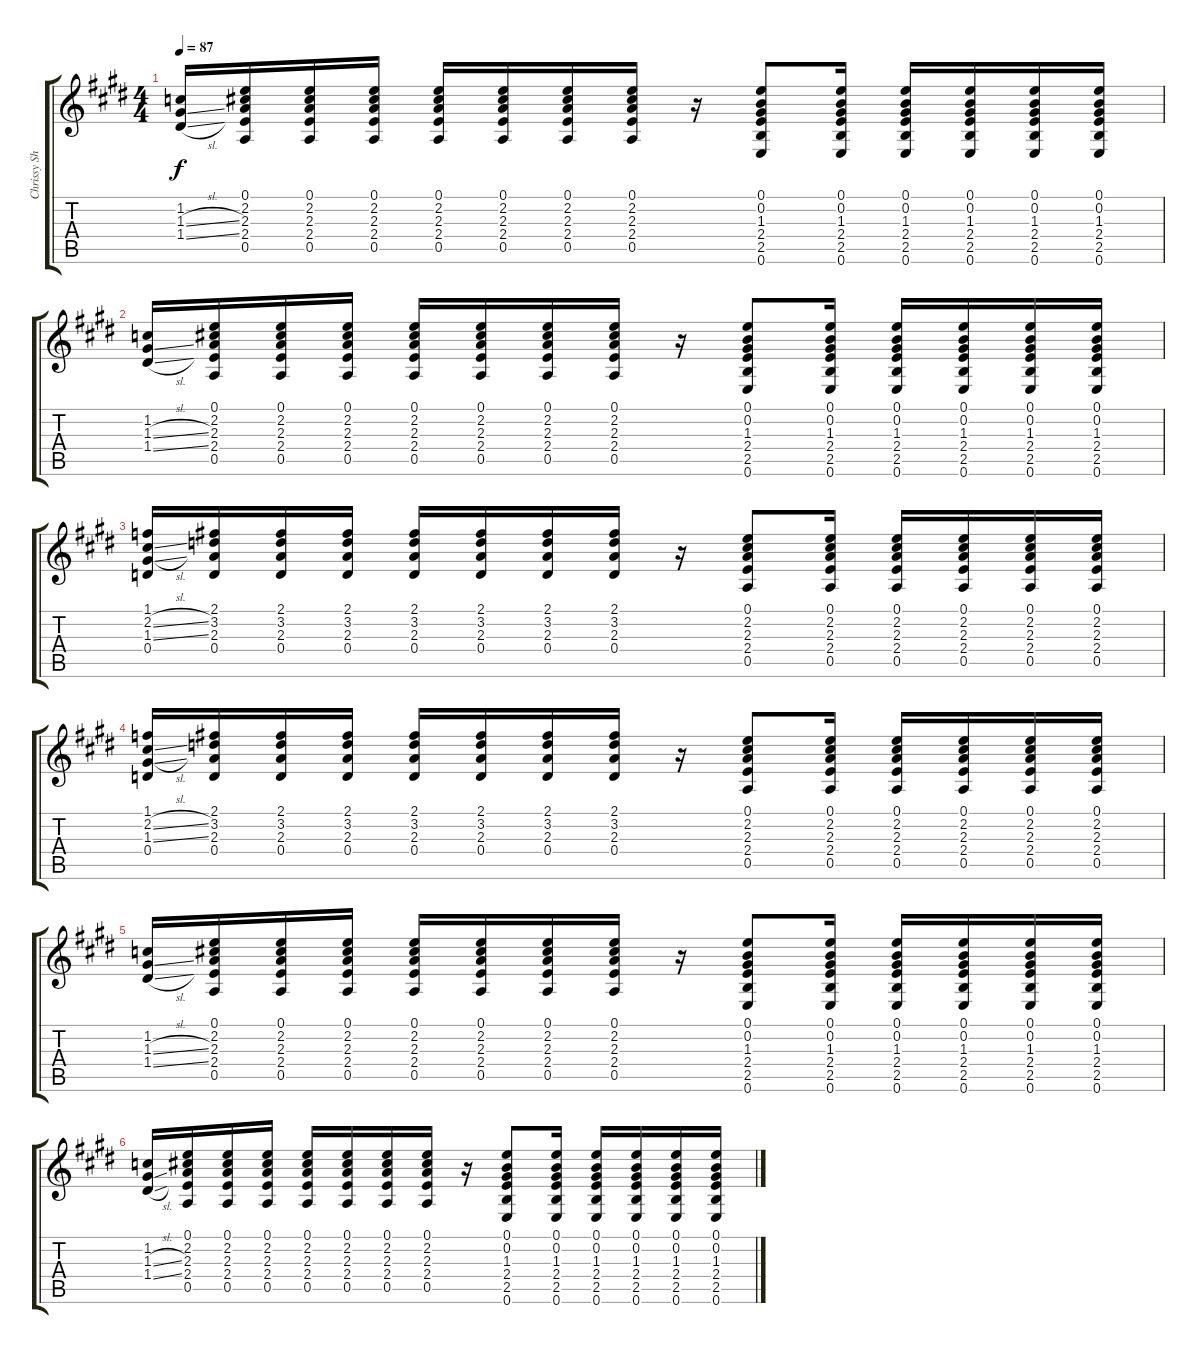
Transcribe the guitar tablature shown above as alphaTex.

\track ("Chrissy Shefts Guitar" "Chrissy Sh") {instrument acousticguitarsteel}
\staff {score tabs}
\tuning (E4 B3 G3 D3 A2 E2) {hide}
\ts (4 4)
\tempo 87
\clef g2
\ks e
(1.2 1.3{sl} 1.4{sl}).16{dy f} (0.1 2.2 2.3 2.4 0.5).16 (0.1 2.2 2.3 2.4 0.5).16 (0.1 2.2 2.3 2.4 0.5).16 (0.1 2.2 2.3 2.4 0.5).16 (0.1 2.2 2.3 2.4 0.5).16 (0.1 2.2 2.3 2.4 0.5).16 (0.1 2.2 2.3 2.4 0.5).16 r.16 (0.1 0.2 1.3 2.4 2.5 0.6).8 (0.1 0.2 1.3 2.4 2.5 0.6).16 (0.1 0.2 1.3 2.4 2.5 0.6).16 (0.1 0.2 1.3 2.4 2.5 0.6).16 (0.1 0.2 1.3 2.4 2.5 0.6).16 (0.1 0.2 1.3 2.4 2.5 0.6).16 |
(1.2 1.3{sl} 1.4{sl}).16 (0.1 2.2 2.3 2.4 0.5).16 (0.1 2.2 2.3 2.4 0.5).16 (0.1 2.2 2.3 2.4 0.5).16 (0.1 2.2 2.3 2.4 0.5).16 (0.1 2.2 2.3 2.4 0.5).16 (0.1 2.2 2.3 2.4 0.5).16 (0.1 2.2 2.3 2.4 0.5).16 r.16 (0.1 0.2 1.3 2.4 2.5 0.6).8 (0.1 0.2 1.3 2.4 2.5 0.6).16 (0.1 0.2 1.3 2.4 2.5 0.6).16 (0.1 0.2 1.3 2.4 2.5 0.6).16 (0.1 0.2 1.3 2.4 2.5 0.6).16 (0.1 0.2 1.3 2.4 2.5 0.6).16 |
(1.1 2.2{sl} 1.3{sl} 0.4).16 (2.1 3.2 2.3 0.4).16 (2.1 3.2 2.3 0.4).16 (2.1 3.2 2.3 0.4).16 (2.1 3.2 2.3 0.4).16 (2.1 3.2 2.3 0.4).16 (2.1 3.2 2.3 0.4).16 (2.1 3.2 2.3 0.4).16 r.16 (0.1 2.2 2.3 2.4 0.5).8 (0.1 2.2 2.3 2.4 0.5).16 (0.1 2.2 2.3 2.4 0.5).16 (0.1 2.2 2.3 2.4 0.5).16 (0.1 2.2 2.3 2.4 0.5).16 (0.1 2.2 2.3 2.4 0.5).16 |
(1.1 2.2{sl} 1.3{sl} 0.4).16 (2.1 3.2 2.3 0.4).16 (2.1 3.2 2.3 0.4).16 (2.1 3.2 2.3 0.4).16 (2.1 3.2 2.3 0.4).16 (2.1 3.2 2.3 0.4).16 (2.1 3.2 2.3 0.4).16 (2.1 3.2 2.3 0.4).16 r.16 (0.1 2.2 2.3 2.4 0.5).8 (0.1 2.2 2.3 2.4 0.5).16 (0.1 2.2 2.3 2.4 0.5).16 (0.1 2.2 2.3 2.4 0.5).16 (0.1 2.2 2.3 2.4 0.5).16 (0.1 2.2 2.3 2.4 0.5).16 |
(1.2 1.3{sl} 1.4{sl}).16 (0.1 2.2 2.3 2.4 0.5).16 (0.1 2.2 2.3 2.4 0.5).16 (0.1 2.2 2.3 2.4 0.5).16 (0.1 2.2 2.3 2.4 0.5).16 (0.1 2.2 2.3 2.4 0.5).16 (0.1 2.2 2.3 2.4 0.5).16 (0.1 2.2 2.3 2.4 0.5).16 r.16 (0.1 0.2 1.3 2.4 2.5 0.6).8 (0.1 0.2 1.3 2.4 2.5 0.6).16 (0.1 0.2 1.3 2.4 2.5 0.6).16 (0.1 0.2 1.3 2.4 2.5 0.6).16 (0.1 0.2 1.3 2.4 2.5 0.6).16 (0.1 0.2 1.3 2.4 2.5 0.6).16 |
(1.2 1.3{sl} 1.4{sl}).16 (0.1 2.2 2.3 2.4 0.5).16 (0.1 2.2 2.3 2.4 0.5).16 (0.1 2.2 2.3 2.4 0.5).16 (0.1 2.2 2.3 2.4 0.5).16 (0.1 2.2 2.3 2.4 0.5).16 (0.1 2.2 2.3 2.4 0.5).16 (0.1 2.2 2.3 2.4 0.5).16 r.16 (0.1 0.2 1.3 2.4 2.5 0.6).8 (0.1 0.2 1.3 2.4 2.5 0.6).16 (0.1 0.2 1.3 2.4 2.5 0.6).16 (0.1 0.2 1.3 2.4 2.5 0.6).16 (0.1 0.2 1.3 2.4 2.5 0.6).16 (0.1 0.2 1.3 2.4 2.5 0.6).16
